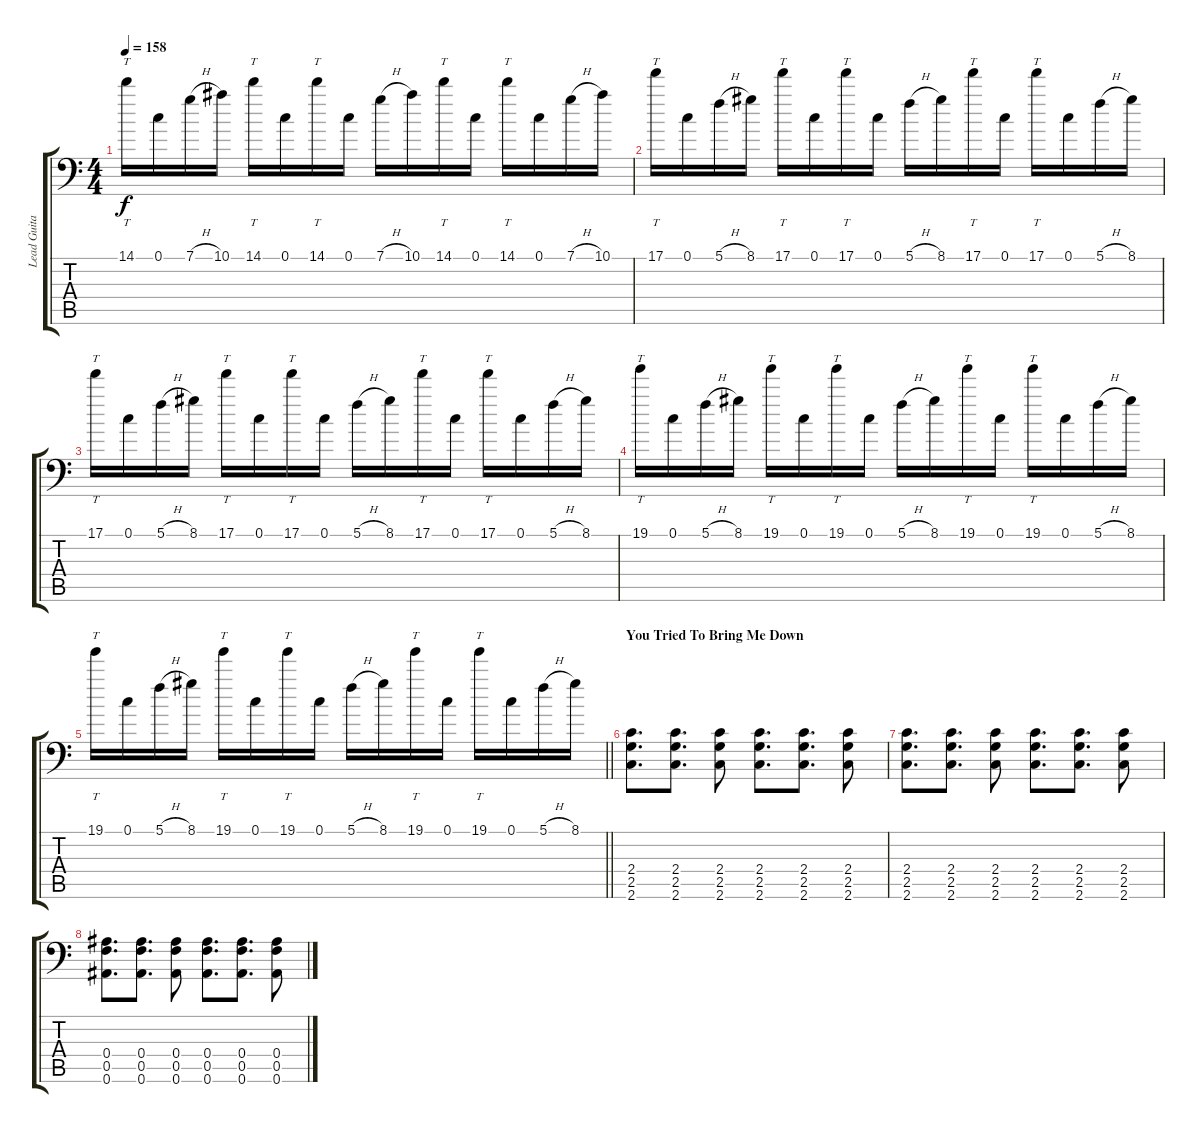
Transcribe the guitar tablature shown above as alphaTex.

\track ("Lead Guitar" "Lead Guita") {instrument distortionguitar}
\staff {score tabs}
\tuning (C4 G3 Eb3 Bb2 F2 Bb1) {hide}
\ts (4 4)
\tempo 158
\clef f4
\ks c
14.1.16{tt dy f} 0.1.16 7.1{h}.16 10.1.16 14.1.16{tt} 0.1.16 14.1.16{tt} 0.1.16 7.1{h}.16 10.1.16 14.1.16{tt} 0.1.16 14.1.16{tt} 0.1.16 7.1{h}.16 10.1.16 |
17.1.16{tt} 0.1.16 5.1{h}.16 8.1.16 17.1.16{tt} 0.1.16 17.1.16{tt} 0.1.16 5.1{h}.16 8.1.16 17.1.16{tt} 0.1.16 17.1.16{tt} 0.1.16 5.1{h}.16 8.1.16 |
17.1.16{tt} 0.1.16 5.1{h}.16 8.1.16 17.1.16{tt} 0.1.16 17.1.16{tt} 0.1.16 5.1{h}.16 8.1.16 17.1.16{tt} 0.1.16 17.1.16{tt} 0.1.16 5.1{h}.16 8.1.16 |
19.1.16{tt} 0.1.16 5.1{h}.16 8.1.16 19.1.16{tt} 0.1.16 19.1.16{tt} 0.1.16 5.1{h}.16 8.1.16 19.1.16{tt} 0.1.16 19.1.16{tt} 0.1.16 5.1{h}.16 8.1.16 |
\barLineRight lightlight
19.1.16{tt} 0.1.16 5.1{h}.16 8.1.16 19.1.16{tt} 0.1.16 19.1.16{tt} 0.1.16 5.1{h}.16 8.1.16 19.1.16{tt} 0.1.16 19.1.16{tt} 0.1.16 5.1{h}.16 8.1.16 |
\section ("" "You Tried To Bring Me Down")
(2.4 2.5 2.6).8{d} (2.4 2.5 2.6).8{d} (2.4 2.5 2.6).8 (2.4 2.5 2.6).8{d} (2.4 2.5 2.6).8{d} (2.4 2.5 2.6).8 |
(2.4 2.5 2.6).8{d} (2.4 2.5 2.6).8{d} (2.4 2.5 2.6).8 (2.4 2.5 2.6).8{d} (2.4 2.5 2.6).8{d} (2.4 2.5 2.6).8 |
(0.4 0.5 0.6).8{d} (0.4 0.5 0.6).8{d} (0.4 0.5 0.6).8 (0.4 0.5 0.6).8{d} (0.4 0.5 0.6).8{d} (0.4 0.5 0.6).8
